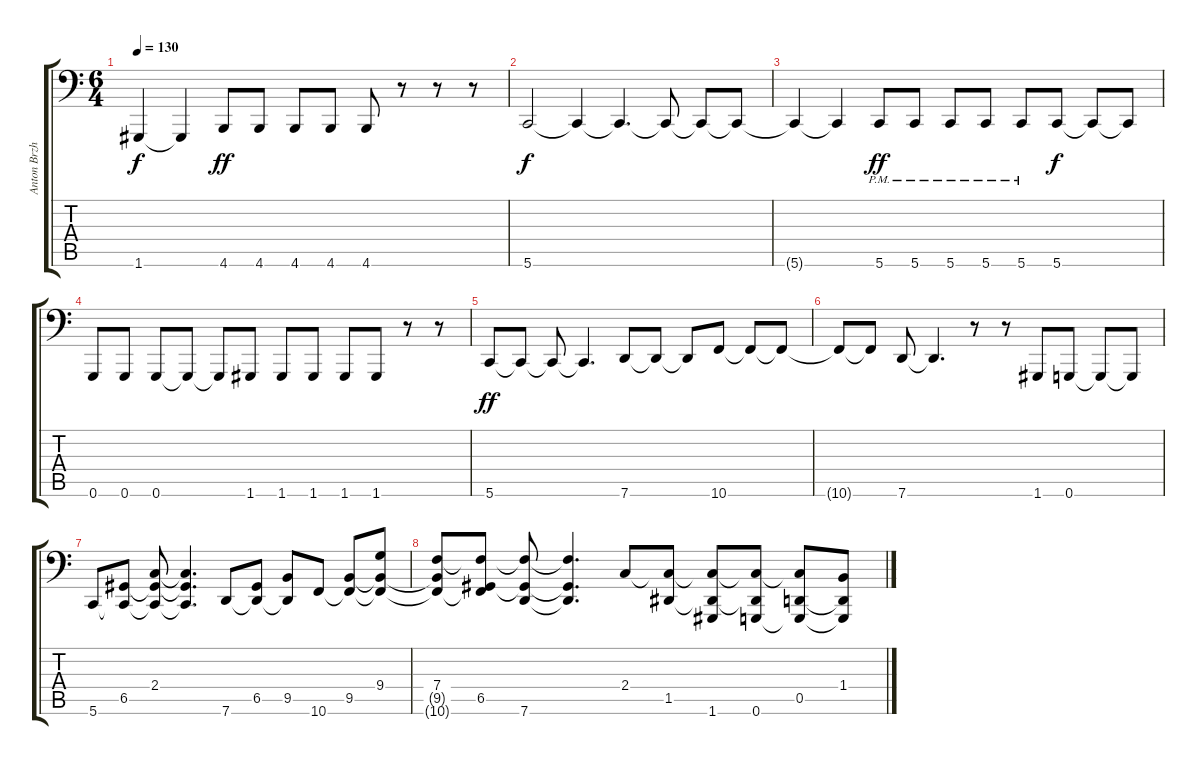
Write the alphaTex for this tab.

\track ("Anton Brzhesky" "Anton Brzh") {instrument electricbasspick}
\staff {score tabs}
\tuning (C3 G2 Eb2 Bb1 D1 G0) {hide}
\ts (6 4)
\tempo 130
\clef f4
\ks c
1.6{t}.4{dy f} 1.6{t}.4 4.6.8{dy ff} 4.6.8 4.6.8 4.6.8 4.6.8 r.8 r.8 r.8 |
5.6.2{dy f} 5.6{t}.4 5.6{t}.4{d} 5.6{t}.8 5.6{t}.8 5.6{t}.8 |
5.6{t}.4 5.6{t}.4 5.6{pm}.8{dy ff} 5.6{pm}.8 5.6{pm}.8 5.6{pm}.8 5.6{pm}.8 5.6.8{dy f} 5.6{t}.8 5.6{t}.8 |
0.6.8 0.6.8 0.6.8 0.6{t}.8 0.6{t}.8 1.6.8 1.6.8 1.6.8 1.6.8 1.6.8 r.8 r.8 |
5.6.8{dy ff} 5.6{t}.8 5.6{t}.8 5.6{t}.4{d} 7.6.8 7.6{t}.8 7.6{t}.8 10.6.8 10.6{t}.8 10.6{t}.8 |
10.6{t}.8 10.6{t}.8 7.6.8 7.6{t}.4{d} r.8 r.8 1.6.8 0.6.8 0.6{t}.8 0.6{t}.8 |
5.6.8 (6.5 5.6{t}).8 (2.4 6.5{t} 5.6{t}).8 (2.4{t} 6.5{t} 5.6{t}).4{d} 7.6.8 (6.5 7.6{t}).8 (9.5 7.6{t}).8 10.6.8 (9.5 10.6{t}).8 (9.4 9.5{t} 10.6{t}).8 |
(7.4 9.5{t} 10.6{t}).8 (7.4{t} 6.5 10.6{t}).8 (7.4{t} 6.5{t} 7.6).8 (7.4{t} 6.5{t} 7.6{t}).4{d} 2.4.8 (2.4{t} 1.5).8 (2.4{t} 1.5{t} 1.6).8 (2.4{t} 1.5{t} 0.6).8 (2.4{t} 0.5 0.6{t}).8 (1.4 0.5{t} 0.6{t}).8
